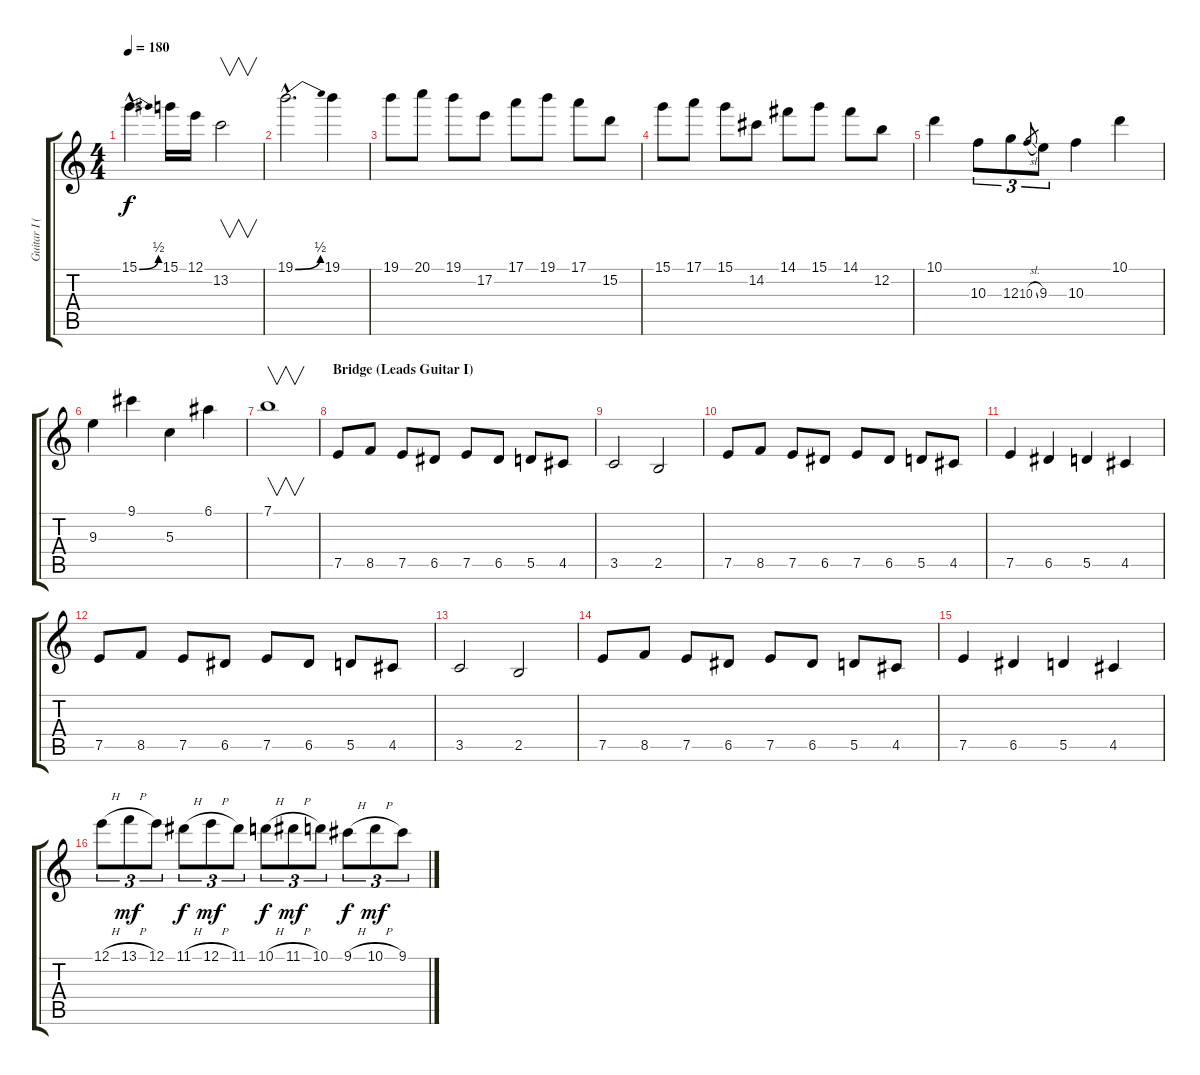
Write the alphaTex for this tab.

\track ("Guitar I (Kuzya)" "Guitar I (") {instrument distortionguitar}
\staff {score tabs}
\tuning (E4 B3 G3 D3 A2 E2) {hide}
\ts (4 4)
\tempo 180
\clef g2
\ks c
15.1{be (bend 0 0 60 2) hac}.4{d dy f} 15.1.16 12.1.16 13.2.2{v} |
19.1{be (bend 0 0 60 2) hac}.2{d} 19.1.4 |
19.1.8 20.1.8 19.1.8 17.2.8 17.1.8 19.1.8 17.1.8 15.2.8 |
15.1.8 17.1.8 15.1.8 14.2.8 14.1.8 15.1.8 14.1.8 12.2.8 |
10.1.4 10.3.8{tu (3 2)} 12.3.8{tu (3 2)} 10.3{sl}.8{gr} 9.3.8{tu (3 2)} 10.3.4 10.1.4 |
9.3.4 9.1.4 5.3.4 6.1.4 |
7.1.1{v} |
\section ("" "Bridge (Leads Guitar I)")
7.5.8 8.5.8 7.5.8 6.5.8 7.5.8 6.5.8 5.5.8 4.5.8 |
3.5.2 2.5.2 |
7.5.8 8.5.8 7.5.8 6.5.8 7.5.8 6.5.8 5.5.8 4.5.8 |
7.5.4 6.5.4 5.5.4 4.5.4 |
7.5.8 8.5.8 7.5.8 6.5.8 7.5.8 6.5.8 5.5.8 4.5.8 |
3.5.2 2.5.2 |
7.5.8 8.5.8 7.5.8 6.5.8 7.5.8 6.5.8 5.5.8 4.5.8 |
7.5.4 6.5.4 5.5.4 4.5.4 |
12.1{h}.8{tu (3 2)} 13.1{h}.8{tu (3 2) dy mf} 12.1.8{tu (3 2)} 11.1{h}.8{tu (3 2) dy f} 12.1{h}.8{tu (3 2) dy mf} 11.1.8{tu (3 2)} 10.1{h}.8{tu (3 2) dy f} 11.1{h}.8{tu (3 2) dy mf} 10.1.8{tu (3 2)} 9.1{h}.8{tu (3 2) dy f} 10.1{h}.8{tu (3 2) dy mf} 9.1.8{tu (3 2)}
